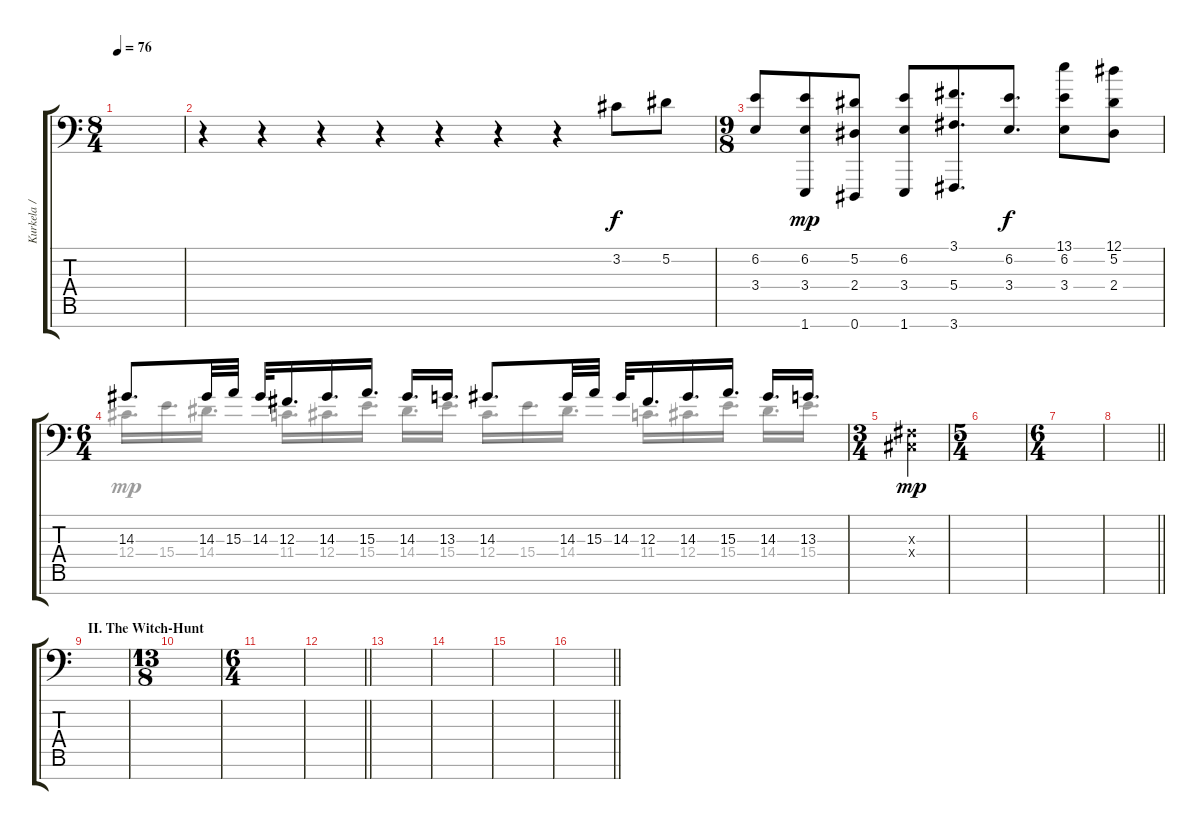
\track ("Kurkela / Kakko (Background Vocals)" "Kurkela / ") {instrument choiraahs}
\staff {score tabs}
\tuning (Eb4 Bb3 Gb3 Db3 Ab2 Eb2 Eb1) {hide}
\voice
\ts (8 4)
\tempo 76
\clef f4
\ks c
|
r.4 r.4 r.4 r.4 r.4 r.4 r.4 3.2.8 5.2.8 |
\ts (9 8)
(6.2 3.4).8{dy f} (6.2 3.4 1.7).8{dy mp} (5.2 2.4 0.7).8 (6.2 3.4 1.7).8 (3.1 5.4 3.7).8{d} (6.2 3.4).8{d dy f} (13.1 6.2 3.4).8 (12.1 5.2 2.4).8 |
\ts (6 4)
14.3.8{d} 14.3.32 15.3.32 14.3.32 12.3.16{d} 14.3.16{d} 15.3.16{d} 14.3.16{d} 13.3.16{d} 14.3.8{d} 14.3.32 15.3.32 14.3.32 12.3.16{d} 14.3.16{d} 15.3.16{d} 14.3.16{d} 13.3.16{d} |
\ts (3 4)
(0.3{x} 0.4{x}).4{dy mp} |
\ts (5 4)
|
\ts (6 4)
|
\barLineRight lightlight
|
\section ("" "II. The Witch-Hunt")
|
\ts (13 8)
|
\ts (6 4)
|
\barLineRight lightlight
|
|
|
|
\barLineRight lightlight
\voice
\clef f4
\ottava regular
\simile none
\ks c
|
|
|
12.4.16{d} 15.4.16{d} 14.4.16{d} 11.4.16{d} 12.4.16{d} 15.4.16{d} 14.4.16{d} 15.4.16{d} 12.4.16{d} 15.4.16{d} 14.4.16{d} 11.4.16{d} 12.4.16{d} 15.4.16{d} 14.4.16{d} 15.4.16{d} |
|
|
|
\barLineRight lightlight
|
|
|
|
\barLineRight lightlight
|
|
|
|
\barLineRight lightlight
